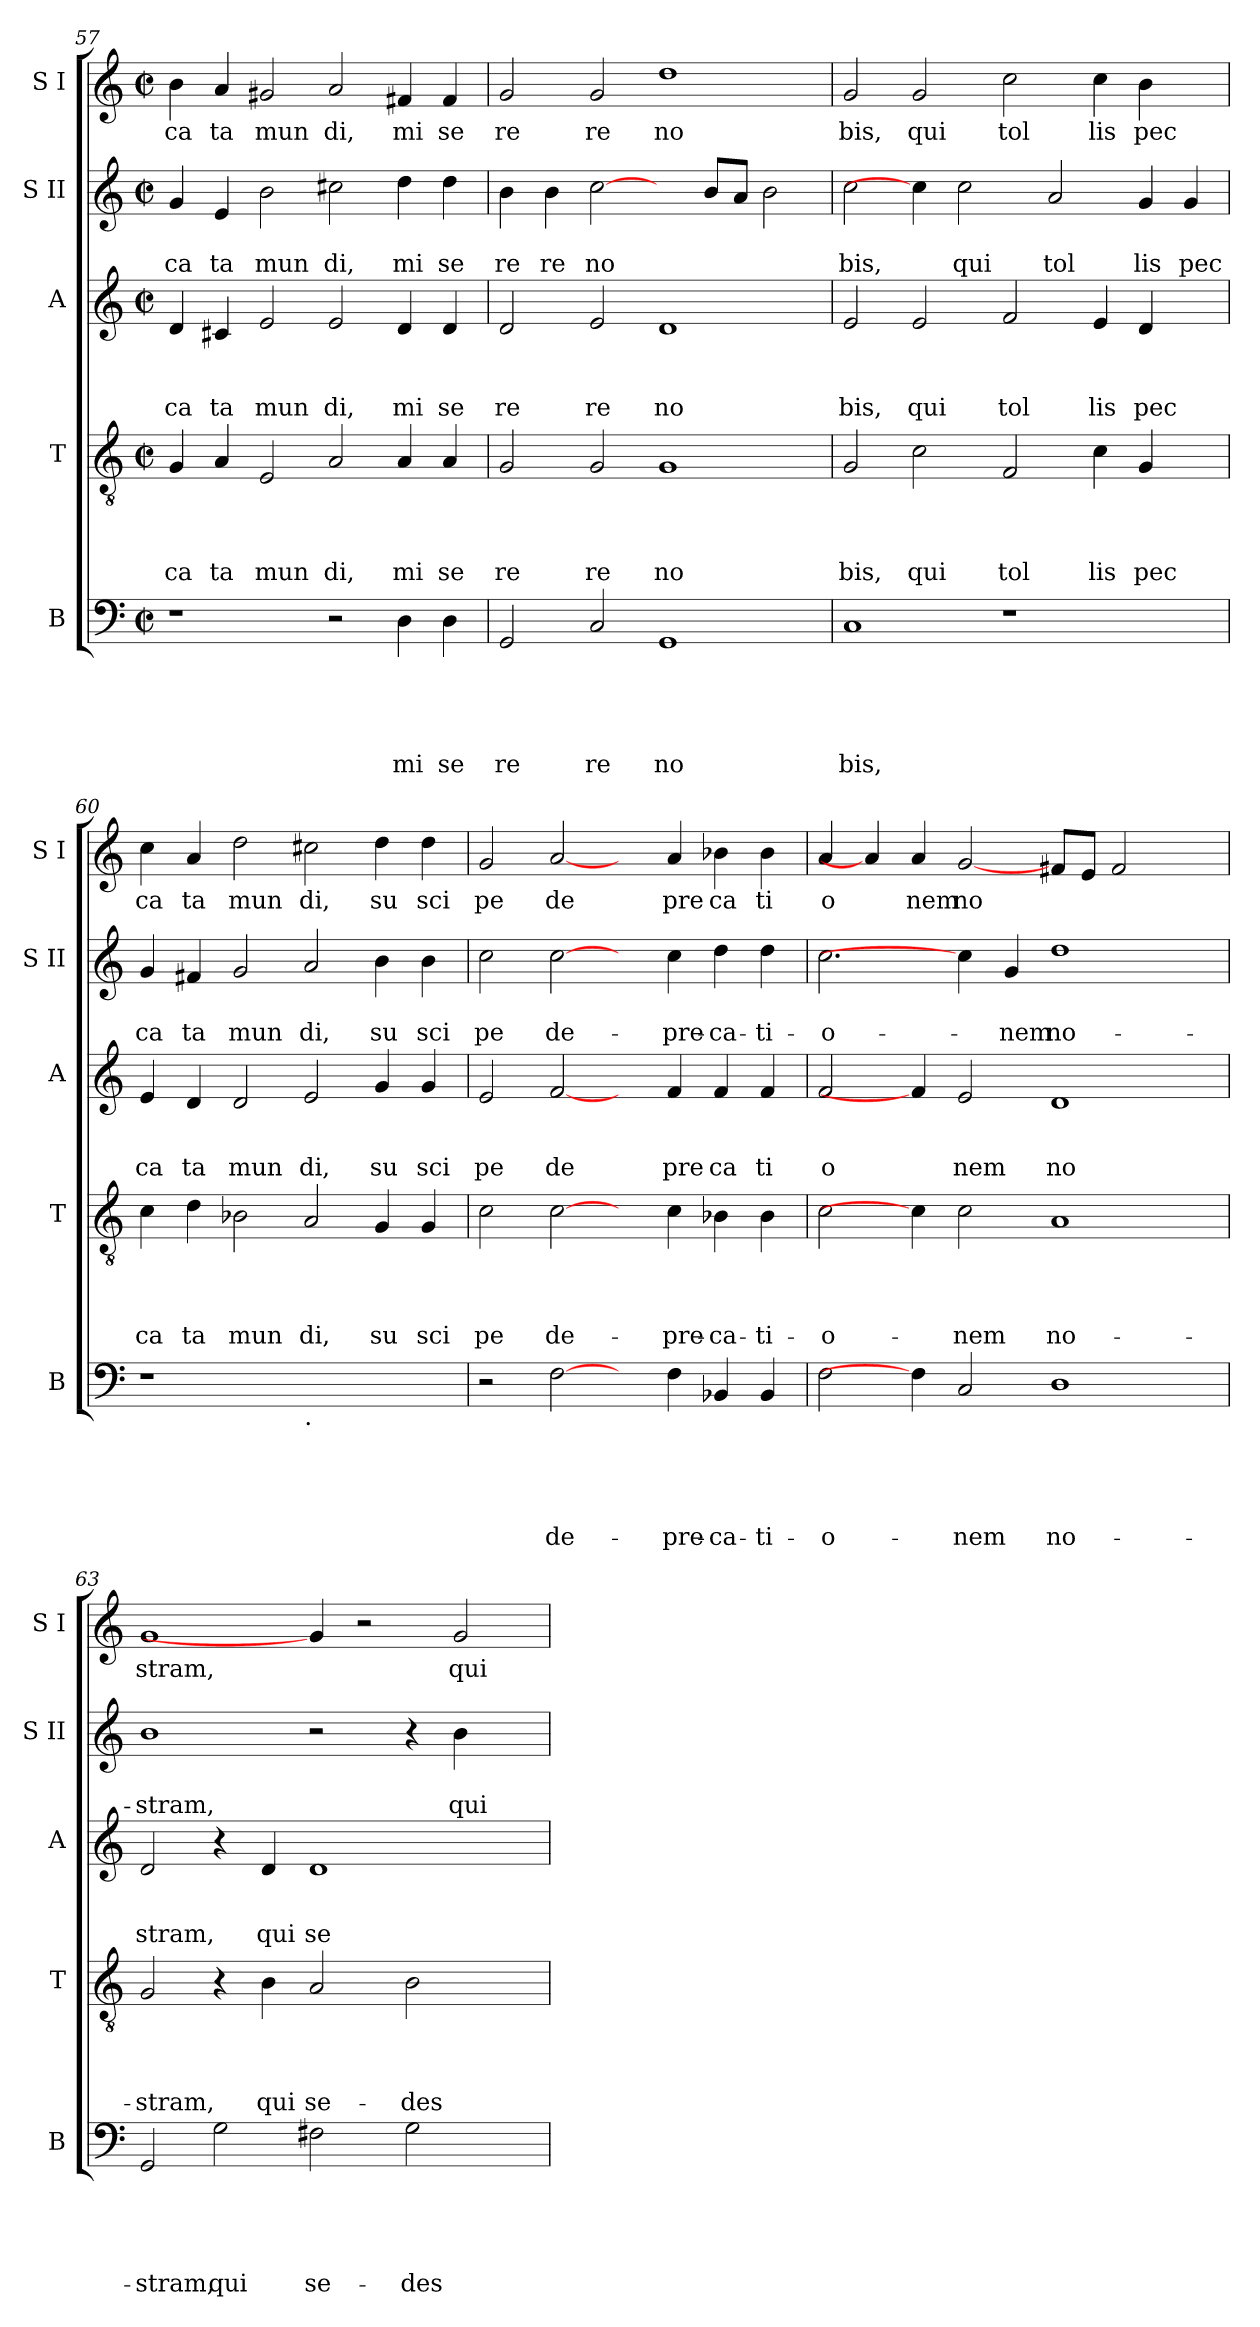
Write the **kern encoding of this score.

**kern	**text	**text	**text	**text	**text	**kern	**text	**text	**text	**text	**kern	**text	**text	**text	**kern	**text	**text	**kern	**text
*part5	*part5	*part5	*part5	*part5	*part5	*part4	*part4	*part4	*part4	*part4	*part3	*part3	*part3	*part3	*part2	*part2	*part2	*part1	*part1
*staff5	*staff5	*staff5	*staff5	*staff5	*staff5	*staff4	*staff4	*staff4	*staff4	*staff4	*staff3	*staff3	*staff3	*staff3	*staff2	*staff2	*staff2	*staff1	*staff1
*I"B	*	*	*	*	*	*I"T	*	*	*	*	*I"A	*	*	*	*I"S II	*	*	*I"S I	*
*I'B	*	*	*	*	*	*I'T	*	*	*	*	*I'A	*	*	*	*I'S II	*	*	*I'S I	*
!!LO:LB:g=z
*clefF4	*	*	*	*	*	*clefGv2	*	*	*	*	*clefG2	*	*	*	*clefG2	*	*	*clefG2	*
*k[]	*	*	*	*	*	*k[]	*	*	*	*	*k[]	*	*	*	*k[]	*	*	*k[]	*
*C:	*	*	*	*	*	*C:	*	*	*	*	*C:	*	*	*	*C:	*	*	*C:	*
*M2/2	*	*	*	*	*	*M2/2	*	*	*	*	*M2/2	*	*	*	*M2/2	*	*	*M2/2	*
*met(c|)	*	*	*	*	*	*met(c|)	*	*	*	*	*met(c|)	*	*	*	*met(c|)	*	*	*met(c|)	*
=57	=57	=57	=57	=57	=57	=57	=57	=57	=57	=57	=57	=57	=57	=57	=57	=57	=57	=57	=57
!	!	!	!	!	!	!	!	!	!	!LO:LY:b	!	!	!	!LO:LY:b	!	!	!LO:LY:b	!	!LO:LY:b
1r	.	.	.	.	.	4G/	.	.	.	ca	4d/	.	.	ca	4g/	.	ca	4b\	ca
!	!	!	!	!	!	!	!	!	!	!LO:LY:b	!	!	!	!LO:LY:b	!	!	!LO:LY:b	!	!LO:LY:b
.	.	.	.	.	.	4A/	.	.	.	ta	4c#X/	.	.	ta	4e/	.	ta	4a/	ta
!	!	!	!	!	!	!	!	!	!	!LO:LY:b	!	!	!	!LO:LY:b	!	!	!LO:LY:b	!	!LO:LY:b
.	.	.	.	.	.	2E/	.	.	.	mun	2e/	.	.	mun	2b\	.	mun	2g#X/	mun
!	!	!	!	!	!	!	!	!	!	!LO:LY:b	!	!	!	!LO:LY:b	!	!	!LO:LY:b	!	!LO:LY:b
2r	.	.	.	.	.	2A/	.	.	.	di,	2e/	.	.	di,	2cc#X\	.	di,	2a/	di,
!	!	!	!	!	!LO:LY:b	!	!	!	!	!LO:LY:b	!	!	!	!LO:LY:b	!	!	!LO:LY:b	!	!LO:LY:b
4D\	.	.	.	.	mi	4A/	.	.	.	mi	4d/	.	.	mi	4dd\	.	mi	4f#X/	mi
!	!	!	!	!	!LO:LY:b	!	!	!	!	!LO:LY:b	!	!	!	!LO:LY:b	!	!	!LO:LY:b	!	!LO:LY:b
4D\	.	.	.	.	se	4A/	.	.	.	se	4d/	.	.	se	4dd\	.	se	4f#/	se
=58	=58	=58	=58	=58	=58	=58	=58	=58	=58	=58	=58	=58	=58	=58	=58	=58	=58	=58	=58
!	!	!	!	!	!LO:LY:b	!	!	!	!	!LO:LY:b	!	!	!	!LO:LY:b	!	!	!LO:LY:b	!	!LO:LY:b
2GG/	.	.	.	.	re	2G/	.	.	.	re	2d/	.	.	re	4b\	.	re	2g/	re
!	!	!	!	!	!	!	!	!	!	!	!	!	!	!	!	!	!LO:LY:b	!	!
.	.	.	.	.	.	.	.	.	.	.	.	.	.	.	4b\	.	re	.	.
!	!	!	!	!	!LO:LY:b	!	!	!	!	!LO:LY:b	!	!	!	!LO:LY:b	!	!	!LO:LY:b	!	!LO:LY:b
2C/	.	.	.	.	re	2G/	.	.	.	re	2e/	.	.	re	[2cc\	.	no	2g/	re
!	!	!	!	!	!LO:LY:b	!	!	!	!	!LO:LY:b	!	!	!	!LO:LY:b	!	!	!	!	!LO:LY:b
1GG	.	.	.	.	no	1G	.	.	.	no	1d	.	.	no	4ryy	.	.	1dd	no
.	.	.	.	.	.	.	.	.	.	.	.	.	.	.	8b/L	.	.	.	.
.	.	.	.	.	.	.	.	.	.	.	.	.	.	.	8a/J	.	.	.	.
.	.	.	.	.	.	.	.	.	.	.	.	.	.	.	2b\	.	.	.	.
=59	=59	=59	=59	=59	=59	=59	=59	=59	=59	=59	=59	=59	=59	=59	=59	=59	=59	=59	=59
!	!	!	!	!	!LO:LY:b	!	!	!	!	!LO:LY:b	!	!	!	!LO:LY:b	!	!	!LO:LY:b	!	!LO:LY:b
1C	.	.	.	.	bis,	2G/	.	.	.	bis,	2e/	.	.	bis,	2cc\	.	bis,	2g/	bis,
!	!	!	!	!	!	!	!	!	!	!LO:LY:b	!	!	!	!LO:LY:b	!	!	!	!	!LO:LY:b
.	.	.	.	.	.	2c\	.	.	.	qui	2e/	.	.	qui	4cc\]	.	.	2g/	qui
!	!	!	!	!	!	!	!	!	!	!	!	!	!	!	!	!	!LO:LY:b	!	!
.	.	.	.	.	.	.	.	.	.	.	.	.	.	.	2cc\	.	qui	.	.
!	!	!	!	!	!	!	!	!	!	!LO:LY:b	!	!	!	!LO:LY:b	!	!	!	!	!LO:LY:b
1r	.	.	.	.	.	2F/	.	.	.	tol	2f/	.	.	tol	.	.	.	2cc\	tol
!	!	!	!	!	!	!	!	!	!	!	!	!	!	!	!	!	!LO:LY:b	!	!
.	.	.	.	.	.	.	.	.	.	.	.	.	.	.	2a/	.	tol	.	.
!	!	!	!	!	!	!	!	!	!	!LO:LY:b	!	!	!	!LO:LY:b	!	!	!	!	!LO:LY:b
.	.	.	.	.	.	4c\	.	.	.	lis	4e/	.	.	lis	.	.	.	4cc\	lis
!	!	!	!	!	!	!	!	!	!	!LO:LY:b	!	!	!	!LO:LY:b	!	!	!LO:LY:b	!	!LO:LY:b
.	.	.	.	.	.	4G/	.	.	.	pec	4d/	.	.	pec	4g/	.	lis	4b\	pec
!	!	!	!	!	!	!	!	!	!	!	!	!	!	!	!	!	!LO:LY:b	!	!
4ryy	.	.	.	.	.	4ryy	.	.	.	.	4ryy	.	.	.	4g/	.	pec	4ryy	.
=60	=60	=60	=60	=60	=60	=60	=60	=60	=60	=60	=60	=60	=60	=60	=60	=60	=60	=60	=60
!	!	!	!	!	!	!	!	!	!	!LO:LY:b	!	!	!	!LO:LY:b	!	!	!LO:LY:b	!	!LO:LY:b
1r	.	.	.	.	.	4c\	.	.	.	ca	4e/	.	.	ca	4g/	.	ca	4cc\	ca
!	!	!	!	!	!	!	!	!	!	!LO:LY:b	!	!	!	!LO:LY:b	!	!	!LO:LY:b	!	!LO:LY:b
.	.	.	.	.	.	4d\	.	.	.	ta	4d/	.	.	ta	4f#X/	.	ta	4a/	ta
!	!	!	!	!	!	!	!	!	!	!LO:LY:b	!	!	!	!LO:LY:b	!	!	!LO:LY:b	!	!LO:LY:b
.	.	.	.	.	.	2B-X\	.	.	.	mun	2d/	.	.	mun	2g/	.	mun	2dd\	mun
!LO:TX:b:t=.	!	!	!	!	!	!	!	!	!	!	!	!	!	!	!	!	!	!	!
!	!	!	!	!	!	!	!	!	!	!LO:LY:b	!	!	!	!LO:LY:b	!	!	!LO:LY:b	!	!LO:LY:b
1ryy	.	.	.	.	.	2A/	.	.	.	di,	2e/	.	.	di,	2a/	.	di,	2cc#X\	di,
!	!	!	!	!	!	!	!	!	!	!LO:LY:b	!	!	!	!LO:LY:b	!	!	!LO:LY:b	!	!LO:LY:b
.	.	.	.	.	.	4G/	.	.	.	su	4g/	.	.	su	4b\	.	su	4dd\	su
!	!	!	!	!	!	!	!	!	!	!LO:LY:b	!	!	!	!LO:LY:b	!	!	!LO:LY:b	!	!LO:LY:b
.	.	.	.	.	.	4G/	.	.	.	sci	4g/	.	.	sci	4b\	.	sci	4dd\	sci
!!LO:PB:g=z
=61	=61	=61	=61	=61	=61	=61	=61	=61	=61	=61	=61	=61	=61	=61	=61	=61	=61	=61	=61
!	!	!	!	!	!	!	!	!	!	!LO:LY:b	!	!	!	!LO:LY:b	!	!	!LO:LY:b	!	!LO:LY:b
2r	.	.	.	.	.	2c\	.	.	.	pe	2e/	.	.	pe	2cc\	.	pe	2g/	pe
!	!	!	!	!	!LO:LY:b	!	!	!	!	!LO:LY:b	!	!	!	!LO:LY:b	!	!	!LO:LY:b	!	!LO:LY:b
[2F\	.	.	.	.	de-	[2c\	.	.	.	de-	[2f/	.	.	de	[2cc\	.	de-	[2a/	de
4ryy	.	.	.	.	.	4ryy	.	.	.	.	4ryy	.	.	.	4ryy	.	.	4ryy	.
!	!	!	!	!	!LO:LY:b	!	!	!	!	!LO:LY:b	!	!	!	!LO:LY:b	!	!	!LO:LY:b	!	!LO:LY:b
4F\	.	.	.	.	-pre-	4c\	.	.	.	-pre-	4f/	.	.	pre	4cc\	.	-pre-	4a/	pre
!	!	!	!	!	!LO:LY:b	!	!	!	!	!LO:LY:b	!	!	!	!LO:LY:b	!	!	!LO:LY:b	!	!LO:LY:b
4BB-X/	.	.	.	.	-ca-	4B-X\	.	.	.	-ca-	4f/	.	.	ca	4dd\	.	-ca-	4b-X\	ca
!	!	!	!	!	!LO:LY:b	!	!	!	!	!LO:LY:b	!	!	!	!LO:LY:b	!	!	!LO:LY:b	!	!LO:LY:b
4BB-/	.	.	.	.	-ti-	4B-\	.	.	.	-ti-	4f/	.	.	ti	4dd\	.	-ti-	4b-\	ti
=62	=62	=62	=62	=62	=62	=62	=62	=62	=62	=62	=62	=62	=62	=62	=62	=62	=62	=62	=62
!	!	!	!	!	!LO:LY:b	!	!	!	!	!LO:LY:b	!	!	!	!LO:LY:b	!	!	!LO:LY:b	!	!LO:LY:b
2F\	.	.	.	.	-o-	2c\	.	.	.	-o-	2f/	.	.	o	2.cc\	.	-o-	4a/	o
.	.	.	.	.	.	.	.	.	.	.	.	.	.	.	.	.	.	4a/]	.
!	!	!	!	!	!	!	!	!	!	!	!	!	!	!	!	!	!	!	!LO:LY:b
4F\]	.	.	.	.	.	4c\]	.	.	.	.	4f/]	.	.	.	.	.	.	4a/	nem
!	!	!	!	!	!LO:LY:b	!	!	!	!	!LO:LY:b	!	!	!	!LO:LY:b	!	!	!	!	!LO:LY:b
2C/	.	.	.	.	-nem	2c\	.	.	.	-nem	2e/	.	.	nem	4cc\]	.	.	[2g/	no
!	!	!	!	!	!	!	!	!	!	!	!	!	!	!	!	!	!LO:LY:b	!	!
.	.	.	.	.	.	.	.	.	.	.	.	.	.	.	4g/	.	-nem	.	.
!	!	!	!	!	!LO:LY:b	!	!	!	!	!LO:LY:b	!	!	!	!LO:LY:b	!	!	!LO:LY:b	!	!
1D	.	.	.	.	no-	1A	.	.	.	no-	1d	.	.	no	1dd	.	no-	8f#/L	.
.	.	.	.	.	.	.	.	.	.	.	.	.	.	.	.	.	.	8e/J	.
.	.	.	.	.	.	.	.	.	.	.	.	.	.	.	.	.	.	2f#/	.
.	.	.	.	.	.	.	.	.	.	.	.	.	.	.	.	.	.	4ryy	.
=63	=63	=63	=63	=63	=63	=63	=63	=63	=63	=63	=63	=63	=63	=63	=63	=63	=63	=63	=63
!	!	!	!	!	!LO:LY:b	!	!	!	!	!LO:LY:b	!	!	!	!LO:LY:b	!	!	!LO:LY:b	!	!LO:LY:b
2GG/	.	.	.	.	-stram,	2G/	.	.	.	-stram,	2d/	.	.	stram,	1b	.	-stram,	1g	stram,
!	!	!	!	!	!LO:LY:b	!	!	!	!	!	!	!	!	!	!	!	!	!	!
2G\	.	.	.	.	qui	4r	.	.	.	.	4r	.	.	.	.	.	.	.	.
!	!	!	!	!	!	!	!	!	!	!LO:LY:b	!	!	!	!LO:LY:b	!	!	!	!	!
.	.	.	.	.	.	4B\	.	.	.	qui	4d/	.	.	qui	.	.	.	.	.
!	!	!	!	!	!LO:LY:b	!	!	!	!	!LO:LY:b	!	!	!	!LO:LY:b	!	!	!	!	!
2F#X\	.	.	.	.	se-	2A/	.	.	.	se-	1d	.	.	se	2r	.	.	4g/]	.
.	.	.	.	.	.	.	.	.	.	.	.	.	.	.	.	.	.	2r	.
!	!	!	!	!	!LO:LY:b	!	!	!	!	!LO:LY:b	!	!	!	!	!	!	!	!	!
2G\	.	.	.	.	-des	2B\	.	.	.	-des	.	.	.	.	4r	.	.	.	.
!	!	!	!	!	!	!	!	!	!	!	!	!	!	!	!	!	!LO:LY:b	!	!LO:LY:b
.	.	.	.	.	.	.	.	.	.	.	.	.	.	.	4b\	.	qui	2g/	qui
4ryy	.	.	.	.	.	4ryy	.	.	.	.	4ryy	.	.	.	4ryy	.	.	.	.
=	=	=	=	=	=	=	=	=	=	=	=	=	=	=	=	=	=	=	=
*-	*-	*-	*-	*-	*-	*-	*-	*-	*-	*-	*-	*-	*-	*-	*-	*-	*-	*-	*-
